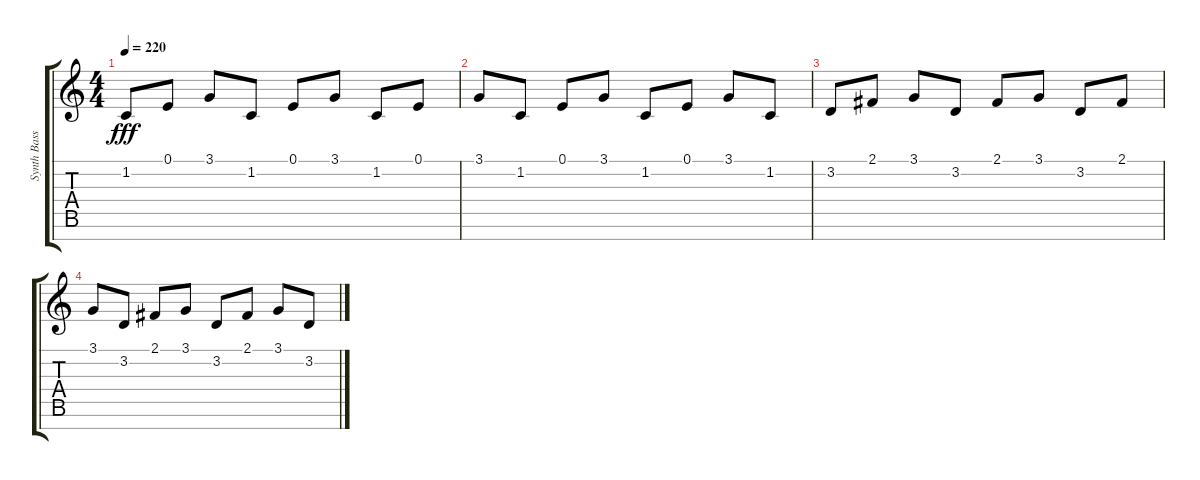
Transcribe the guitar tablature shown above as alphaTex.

\track ("Synth Bass" "Synth Bass") {instrument lead2sawtooth}
\staff {score tabs}
\tuning (E4 B3 G3 D3 A2 E2 B1) {hide}
\ts (4 4)
\tempo 220
\clef g2
\ks c
1.2.8{dy fff} 0.1.8 3.1.8 1.2.8 0.1.8 3.1.8 1.2.8 0.1.8 |
3.1.8 1.2.8 0.1.8 3.1.8 1.2.8 0.1.8 3.1.8 1.2.8 |
3.2.8 2.1.8 3.1.8 3.2.8 2.1.8 3.1.8 3.2.8 2.1.8 |
3.1.8 3.2.8 2.1.8 3.1.8 3.2.8 2.1.8 3.1.8 3.2.8
